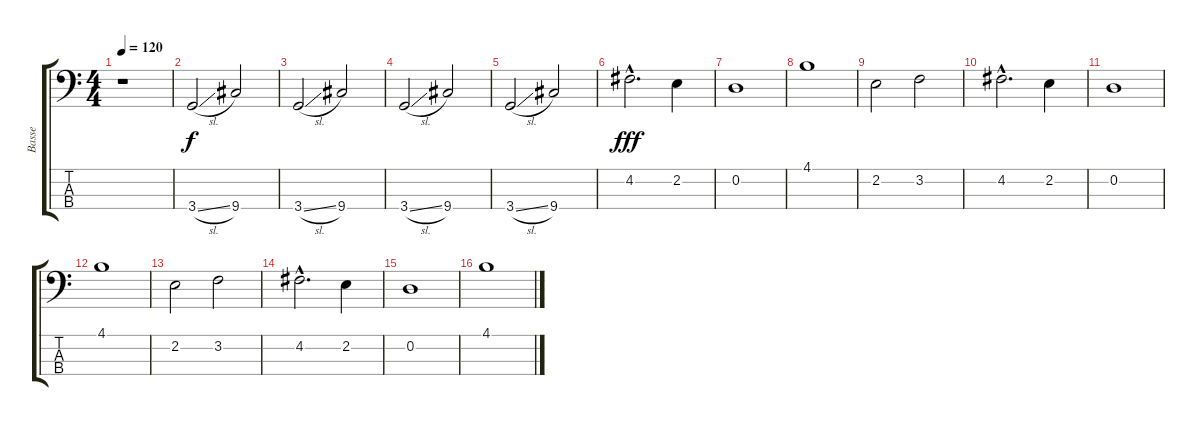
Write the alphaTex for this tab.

\track ("Basse" "Basse") {instrument electricbasspick}
\staff {score tabs}
\tuning (G2 D2 A1 E1) {hide}
\ts (4 4)
\tempo 120
\clef f4
\ks c
r.1{dy f volume 13 balance 8 instrument lead2sawtooth} |
3.4{sl}.2 9.4.2 |
3.4{sl}.2 9.4.2 |
3.4{sl}.2 9.4.2 |
3.4{sl}.2 9.4.2 |
4.2{hac}.2{d dy fff} 2.2.4 |
0.2.1 |
4.1.1 |
2.2.2 3.2.2 |
4.2{hac}.2{d} 2.2.4 |
0.2.1 |
4.1.1 |
2.2.2 3.2.2 |
4.2{hac}.2{d} 2.2.4 |
0.2.1 |
4.1.1
